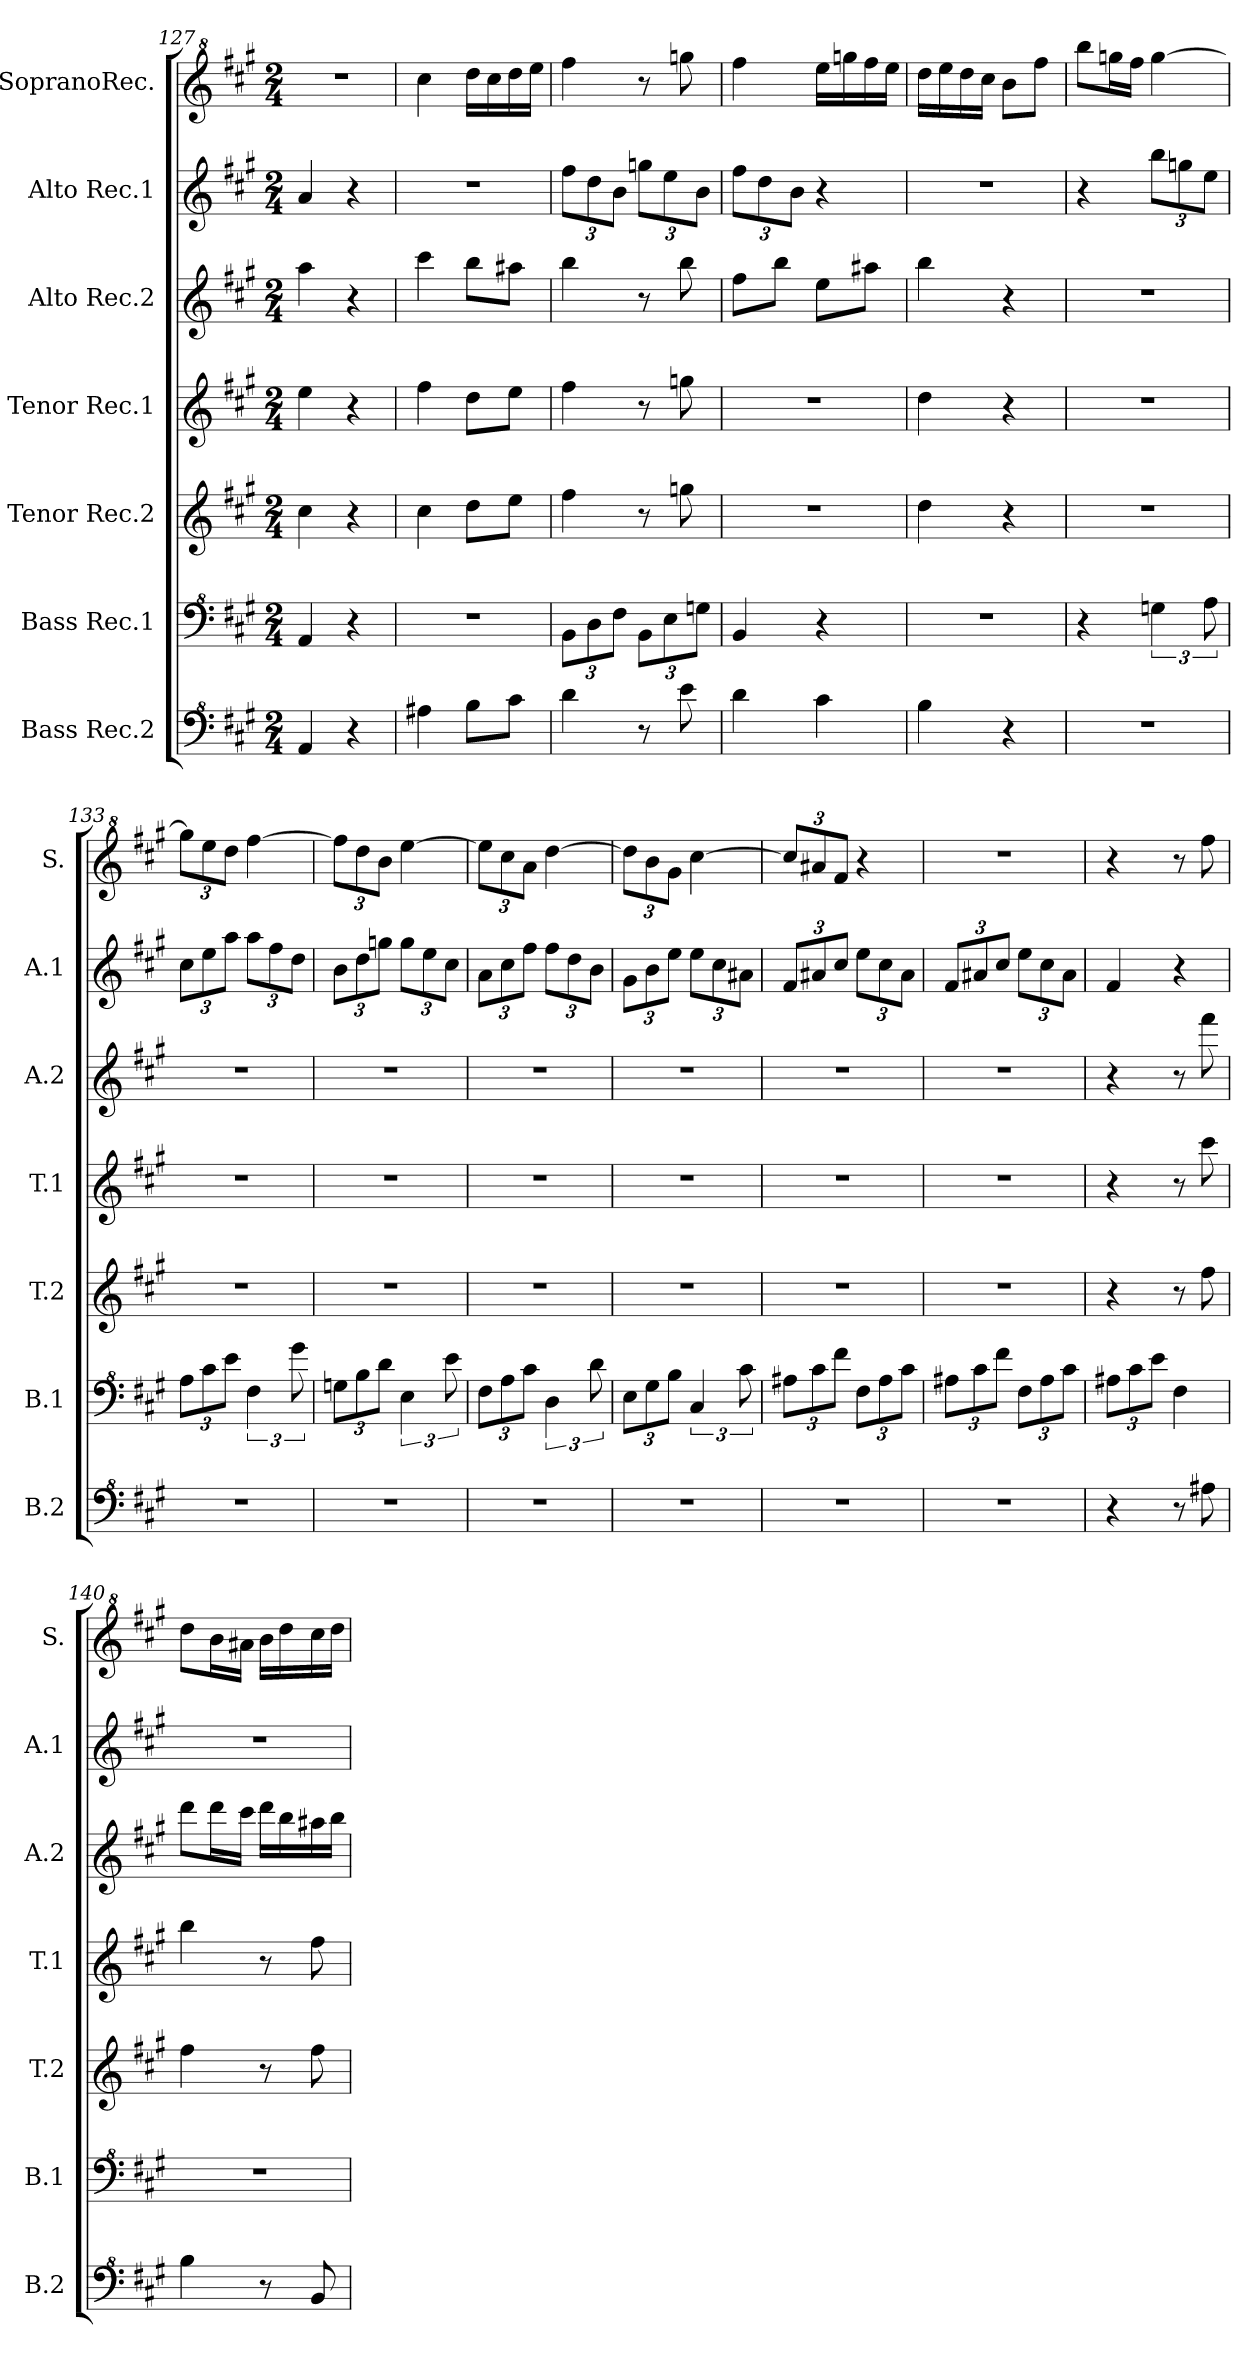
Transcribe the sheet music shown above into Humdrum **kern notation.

**kern	**kern	**kern	**kern	**kern	**kern	**kern
*part7	*part6	*part5	*part4	*part3	*part2	*part1
*staff7	*staff6	*staff5	*staff4	*staff3	*staff2	*staff1
*I"Bass Rec.2	*I"Bass Rec.1	*I"Tenor Rec.2	*I"Tenor Rec.1	*I"Alto Rec.2	*I"Alto Rec.1	*I"SopranoRec.
*I'B.2	*I'B.1	*I'T.2	*I'T.1	*I'A.2	*I'A.1	*I'S.
*clefF^4	*clefF^4	*clefG2	*clefG2	*clefG2	*clefG2	*clefG^2
*k[f#c#g#]	*k[f#c#g#]	*k[f#c#g#]	*k[f#c#g#]	*k[f#c#g#]	*k[f#c#g#]	*k[f#c#g#]
*M2/4	*M2/4	*M2/4	*M2/4	*M2/4	*M2/4	*M2/4
=127	=127	=127	=127	=127	=127	=127
4A/	4A/	4cc#\	4ee\	4aa\	4a/	2r
4r	4r	4r	4r	4r	4r	.
=128	=128	=128	=128	=128	=128	=128
4a#X\	2r	4cc#\	4ff#\	4ccc#\	2r	4ccc#\
8b\L	.	8dd\L	8dd\L	8bb\L	.	16ddd\LL
.	.	.	.	.	.	16ccc#\
8cc#\J	.	8ee\J	8ee\J	8aa#X\J	.	16ddd\
.	.	.	.	.	.	16eee\JJ
=129	=129	=129	=129	=129	=129	=129
*	*Xbrackettup	*	*	*	*Xbrackettup	*
4dd\	12B\L	4ff#\	4ff#\	4bb\	12ff#\L	4fff#\
.	12d\	.	.	.	12dd\	.
.	12f#\J	.	.	.	12b\J	.
8r	12B\L	8r	8r	8r	12ggn\L	8r
.	12e\	.	.	.	12ee\	.
8ee\	.	8ggn\	8ggn\	8bb\	.	8gggn\
.	12gn\J	.	.	.	12b\J	.
=130	=130	=130	=130	=130	=130	=130
4dd\	4B/	2r	2r	8ff#\L	12ff#\L	4fff#\
.	.	.	.	.	12dd\	.
.	.	.	.	8bb\J	.	.
.	.	.	.	.	12b\J	.
4cc#\	4r	.	.	8ee\L	4r	16eee\LL
.	.	.	.	.	.	16gggn\
.	.	.	.	8aa#X\J	.	16fff#\
.	.	.	.	.	.	16eee\JJ
=131	=131	=131	=131	=131	=131	=131
4b\	2r	4dd\	4dd\	4bb\	2r	16ddd\LL
.	.	.	.	.	.	16eee\
.	.	.	.	.	.	16ddd\
.	.	.	.	.	.	16ccc#\JJ
4r	.	4r	4r	4r	.	8bb\L
.	.	.	.	.	.	8fff#\J
=132	=132	=132	=132	=132	=132	=132
2r	4r	2r	2r	2r	4r	8bbb\L
.	.	.	.	.	.	16gggn\L
.	.	.	.	.	.	16fff#\JJ
*	*brackettup	*	*	*	*	*
.	6gn\	.	.	.	12bb\L	[4ggg\
.	.	.	.	.	12ggn\	.
.	12a\	.	.	.	12ee\J	.
=133	=133	=133	=133	=133	=133	=133
*	*Xbrackettup	*	*	*	*	*Xbrackettup
2r	12a\L	2r	2r	2r	12cc#\L	12ggg\L]
.	12cc#\	.	.	.	12ee\	12eee\
.	12ee\J	.	.	.	12aa\J	12ddd\J
*	*brackettup	*	*	*	*	*
.	6f#\	.	.	.	12aa\L	[4fff#\
.	.	.	.	.	12ff#\	.
.	12gg#\	.	.	.	12dd\J	.
=134	=134	=134	=134	=134	=134	=134
*	*Xbrackettup	*	*	*	*	*
2r	12gn\L	2r	2r	2r	12b\L	12fff#\L]
.	12b\	.	.	.	12dd\	12ddd\
.	12dd\J	.	.	.	12ggn\J	12bb\J
*	*brackettup	*	*	*	*	*
.	6e\	.	.	.	12gg\L	[4eee\
.	.	.	.	.	12ee\	.
.	12ee\	.	.	.	12cc#\J	.
!!LO:PB:g=z
=135	=135	=135	=135	=135	=135	=135
*	*Xbrackettup	*	*	*	*	*
2r	12f#\L	2r	2r	2r	12a\L	12eee\L]
.	12a\	.	.	.	12cc#\	12ccc#\
.	12cc#\J	.	.	.	12ff#\J	12aa\J
*	*brackettup	*	*	*	*	*
.	6d\	.	.	.	12ff#\L	[4ddd\
.	.	.	.	.	12dd\	.
.	12dd\	.	.	.	12b\J	.
=136	=136	=136	=136	=136	=136	=136
*	*Xbrackettup	*	*	*	*	*
2r	12e\L	2r	2r	2r	12g#\L	12ddd\L]
.	12g#\	.	.	.	12b\	12bb\
.	12b\J	.	.	.	12ee\J	12gg#\J
*	*brackettup	*	*	*	*	*
.	6c#/	.	.	.	12ee\L	[4ccc#\
.	.	.	.	.	12cc#\	.
.	12cc#\	.	.	.	12a#X\J	.
=137	=137	=137	=137	=137	=137	=137
*	*Xbrackettup	*	*	*	*	*
2r	12a#X\L	2r	2r	2r	12f#/L	12ccc#/L]
.	12cc#\	.	.	.	12a#X/	12aa#X/
.	12ff#\J	.	.	.	12cc#/J	12ff#/J
.	12f#\L	.	.	.	12ee\L	4r
.	12a#\	.	.	.	12cc#\	.
.	12cc#\J	.	.	.	12a#\J	.
=138	=138	=138	=138	=138	=138	=138
2r	12a#X\L	2r	2r	2r	12f#/L	2r
.	12cc#\	.	.	.	12a#X/	.
.	12ff#\J	.	.	.	12cc#/J	.
.	12f#\L	.	.	.	12ee\L	.
.	12a#\	.	.	.	12cc#\	.
.	12cc#\J	.	.	.	12a#\J	.
=139	=139	=139	=139	=139	=139	=139
4r	12a#X\L	4r	4r	4r	4f#/	4r
.	12cc#\	.	.	.	.	.
.	12ee\J	.	.	.	.	.
8r	4f#\	8r	8r	8r	4r	8r
8a#X\	.	8ff#\	8ccc#\	8fff#\	.	8fff#\
=140	=140	=140	=140	=140	=140	=140
4b\	2r	4ff#\	4bb\	8ddd\L	2r	8ddd\L
.	.	.	.	16ddd\L	.	16bb\L
.	.	.	.	16ccc#\JJ	.	16aa#X\JJ
8r	.	8r	8r	16ddd\LL	.	16bb\LL
.	.	.	.	16bb\	.	16ddd\
8B/	.	8ff#\	8ff#\	16aa#X\	.	16ccc#\
.	.	.	.	16bb\JJ	.	16ddd\JJ
=	=	=	=	=	=	=
*-	*-	*-	*-	*-	*-	*-
